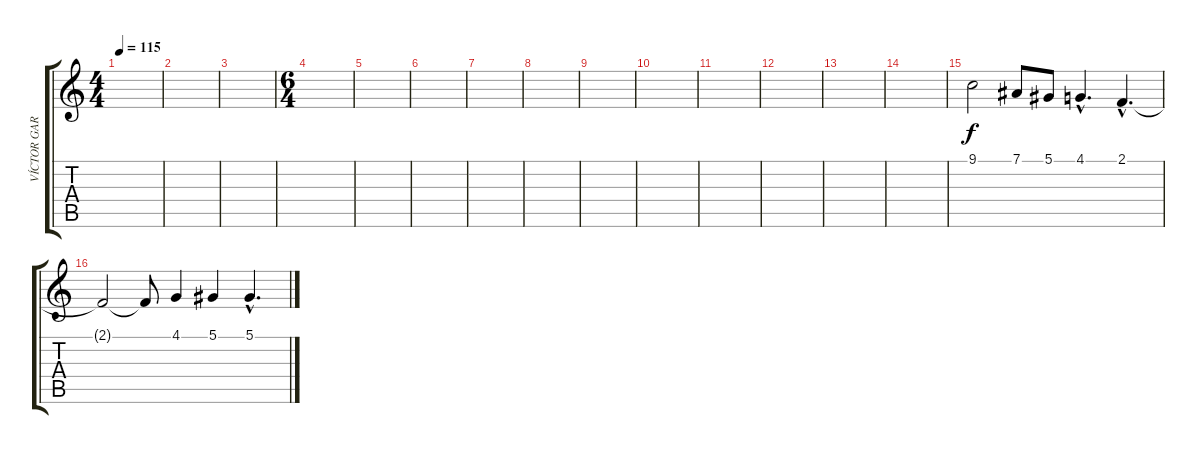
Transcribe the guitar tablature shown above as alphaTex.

\track ("VÍCTOR GARCÍA" "VÍCTOR GAR") {instrument clarinet}
\staff {score tabs}
\tuning (Eb4 Bb3 Gb3 Db3 Ab2 Eb2) {hide}
\ts (4 4)
\tempo 115
\clef g2
\ks c
|
|
|
\ts (6 4)
|
|
|
|
|
|
|
|
|
|
|
9.1.2 7.1.8 5.1.8 4.1{hac}.4{d} 2.1{hac}.4{d} |
2.1{t}.2 2.1{t}.8 4.1.4 5.1.4 5.1{hac}.4{d}
